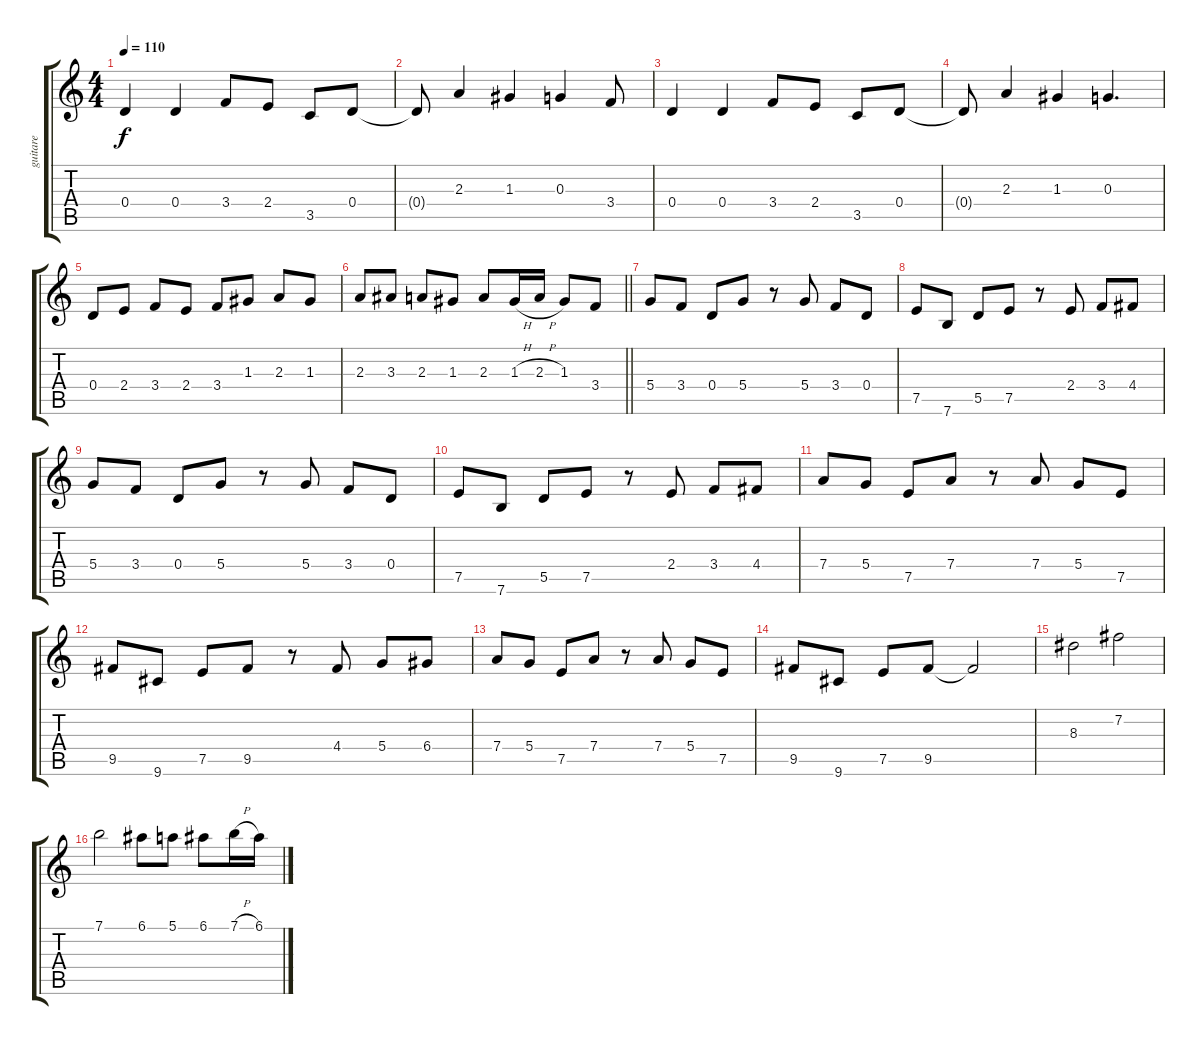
\track ("guitare" "guitare") {instrument distortionguitar}
\staff {score tabs}
\tuning (E4 B3 G3 D3 A2 E2) {hide}
\ts (4 4)
\tempo 110
\clef g2
\ks c
0.4.4{dy f} 0.4.4 3.4.8 2.4.8 3.5.8 0.4.8 |
0.4{t}.8 2.3.4 1.3.4 0.3.4 3.4.8 |
0.4.4 0.4.4 3.4.8 2.4.8 3.5.8 0.4.8 |
0.4{t}.8 2.3.4 1.3.4 0.3.4{d} |
0.4.8 2.4.8 3.4.8 2.4.8 3.4.8 1.3.8 2.3.8 1.3.8 |
\barLineRight lightlight
2.3.8 3.3.8 2.3.8 1.3.8 2.3.8 1.3{h}.16 2.3{h}.16 1.3.8 3.4.8 |
5.4.8 3.4.8 0.4.8 5.4.8 r.8 5.4.8 3.4.8 0.4.8 |
7.5.8 7.6.8 5.5.8 7.5.8 r.8 2.4.8 3.4.8 4.4.8 |
5.4.8 3.4.8 0.4.8 5.4.8 r.8 5.4.8 3.4.8 0.4.8 |
7.5.8 7.6.8 5.5.8 7.5.8 r.8 2.4.8 3.4.8 4.4.8 |
7.4.8 5.4.8 7.5.8 7.4.8 r.8 7.4.8 5.4.8 7.5.8 |
9.5.8 9.6.8 7.5.8 9.5.8 r.8 4.4.8 5.4.8 6.4.8 |
7.4.8 5.4.8 7.5.8 7.4.8 r.8 7.4.8 5.4.8 7.5.8 |
9.5.8 9.6.8 7.5.8 9.5.8 9.5{t}.2 |
8.3.2 7.2.2 |
7.1.2 6.1.8 5.1.8 6.1.8 7.1{h}.16 6.1.16
